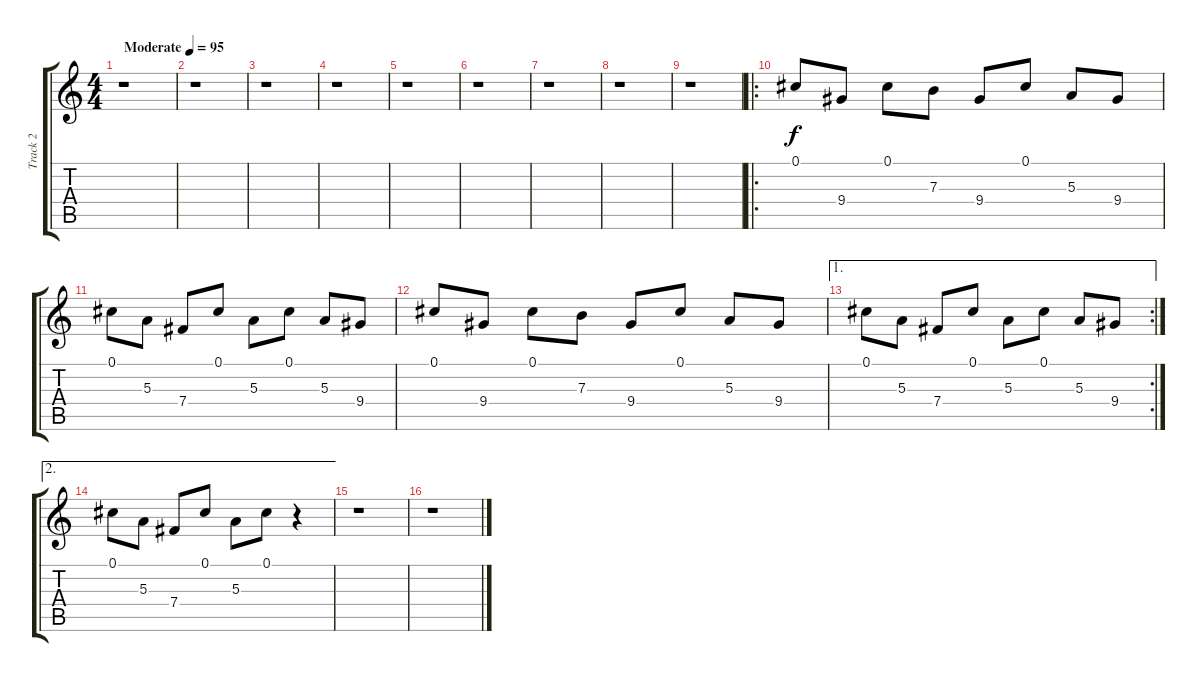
\track ("Track 2" "Track 2") {instrument electricguitarjazz}
\staff {score tabs}
\tuning (Db4 Ab3 E3 B2 Gb2 Db2) {hide}
\ts (4 4)
\tempo (95 "Moderate")
\clef g2
\ks c
r.1{dy f instrument electricguitarjazz} |
r.1 |
r.1 |
r.1 |
r.1 |
r.1 |
r.1 |
r.1 |
r.1 |
\ro
0.1.8 9.4.8 0.1.8 7.3.8 9.4.8 0.1.8 5.3.8 9.4.8 |
0.1.8 5.3.8 7.4.8 0.1.8 5.3.8 0.1.8 5.3.8 9.4.8 |
0.1.8 9.4.8 0.1.8 7.3.8 9.4.8 0.1.8 5.3.8 9.4.8 |
\ae 1
\rc 2
0.1.8 5.3.8 7.4.8 0.1.8 5.3.8 0.1.8 5.3.8 9.4.8 |
\ae 2
0.1.8 5.3.8 7.4.8 0.1.8 5.3.8 0.1.8 r.4 |
r.1 |
r.1
